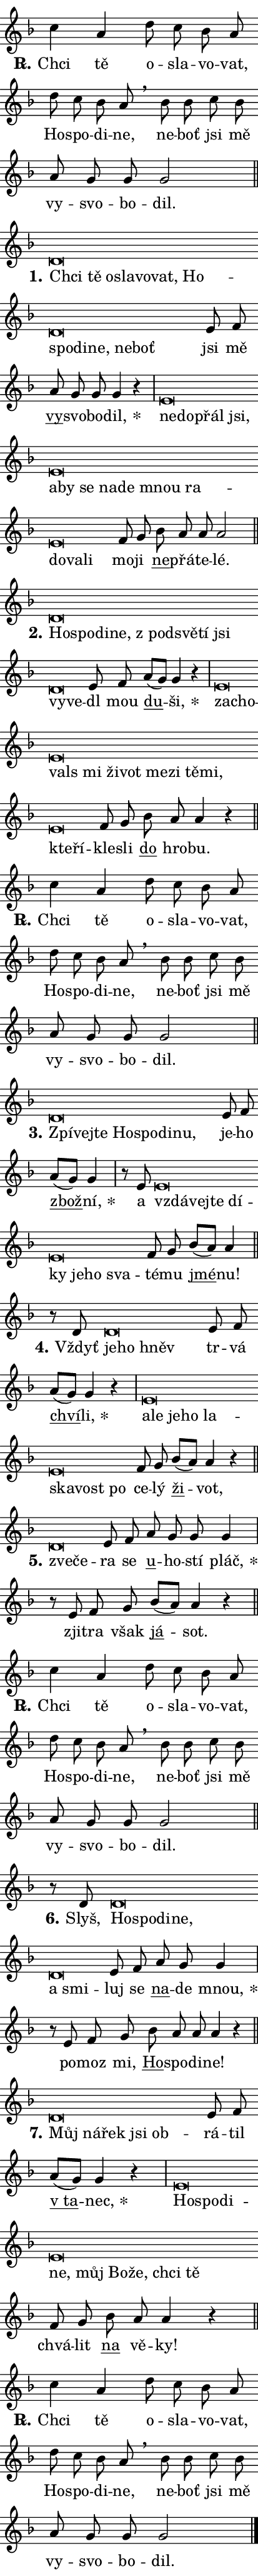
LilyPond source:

\version "2.24.0"
\header { tagline = "" }
\paper {
  indent = 0\cm
  top-margin = 0\cm
  right-margin = 0\cm
  bottom-margin = 0\cm
  left-margin = 0\cm
  paper-width = 7\cm
  page-breaking = #ly:one-page-breaking
  system-system-spacing.basic-distance = #11
  score-system-spacing.basic-distance = #11
  ragged-last = ##f
}


%% Author: Thomas Morley
%% https://lists.gnu.org/archive/html/lilypond-user/2020-05/msg00002.html
#(define (line-position grob)
"Returns position of @var[grob} in current system:
   @code{'start}, if at first time-step
   @code{'end}, if at last time-step
   @code{'middle} otherwise
"
  (let* ((col (ly:item-get-column grob))
         (ln (ly:grob-object col 'left-neighbor))
         (rn (ly:grob-object col 'right-neighbor))
         (col-to-check-left (if (ly:grob? ln) ln col))
         (col-to-check-right (if (ly:grob? rn) rn col))
         (break-dir-left
           (and
             (ly:grob-property col-to-check-left 'non-musical #f)
             (ly:item-break-dir col-to-check-left)))
         (break-dir-right
           (and
             (ly:grob-property col-to-check-right 'non-musical #f)
             (ly:item-break-dir col-to-check-right))))
        (cond ((eqv? 1 break-dir-left) 'start)
              ((eqv? -1 break-dir-right) 'end)
              (else 'middle))))

#(define (tranparent-at-line-position vctor)
  (lambda (grob)
  "Relying on @code{line-position} select the relevant enry from @var{vctor}.
Used to determine transparency,"
    (case (line-position grob)
      ((end) (not (vector-ref vctor 0)))
      ((middle) (not (vector-ref vctor 1)))
      ((start) (not (vector-ref vctor 2))))))

noteHeadBreakVisibility =
#(define-music-function (break-visibility)(vector?)
"Makes @code{NoteHead}s transparent relying on @var{break-visibility}"
#{
  \override NoteHead.transparent =
    #(tranparent-at-line-position break-visibility)
#})

#(define delete-ledgers-for-transparent-note-heads
  (lambda (grob)
    "Reads whether a @code{NoteHead} is transparent.
If so this @code{NoteHead} is removed from @code{'note-heads} from
@var{grob}, which is supposed to be @code{LedgerLineSpanner}.
As a result ledgers are not printed for this @code{NoteHead}"
    (let* ((nhds-array (ly:grob-object grob 'note-heads))
           (nhds-list
             (if (ly:grob-array? nhds-array)
                 (ly:grob-array->list nhds-array)
                 '()))
           ;; Relies on the transparent-property being done before
           ;; Staff.LedgerLineSpanner.after-line-breaking is executed.
           ;; This is fragile ...
           (to-keep
             (remove
               (lambda (nhd)
                 (ly:grob-property nhd 'transparent #f))
               nhds-list)))
      ;; TODO find a better method to iterate over grob-arrays, similiar
      ;; to filter/remove etc for lists
      ;; For now rebuilt from scratch
      (set! (ly:grob-object grob 'note-heads)  '())
      (for-each
        (lambda (nhd)
          (ly:pointer-group-interface::add-grob grob 'note-heads nhd))
        to-keep))))

hideNotes = {
  \noteHeadBreakVisibility #begin-of-line-visible
}
unHideNotes = {
  \noteHeadBreakVisibility #all-visible
}

% work-around for resetting accidentals
% https://lilypond.org/doc/v2.23/Documentation/notation/displaying-rhythms#unmetered-music
cadenzaMeasure = {
  \cadenzaOff
  \partial 1024 s1024
  \cadenzaOn
}

#(define-markup-command (accent layout props text) (markup?)
  "Underline accented syllable"
  (interpret-markup layout props
    #{\markup \override #'(offset . 4.3) \underline { #text }#}))

responsum = \markup \concat {
  "R" \hspace #-1.05 \path #0.1 #'((moveto 0 0.07) (lineto 0.9 0.8)) \hspace #0.05 "."
}

\layout {
    \context {
        \Staff
        \remove "Time_signature_engraver"
        \override LedgerLineSpanner.after-line-breaking = #delete-ledgers-for-transparent-note-heads
    }
    \context {
        \Voice {
            \override NoteHead.output-attributes = #'((class . "notehead"))
            \override Hairpin.height = #0.55
        }
    }
    \context {
        \Lyrics {
            \override StanzaNumber.output-attributes = #'((class . "stanzanumber"))
            \override LyricSpace.minimum-distance = #0.9
            \override LyricText.font-name = #"TeX Gyre Schola"
            \override LyricText.font-size = 1
            \override StanzaNumber.font-name = #"TeX Gyre Schola Bold"
            \override StanzaNumber.font-size = 1
        }
    }
}

% magnetic-lyrics.ily
%
%   written by
%     Jean Abou Samra <jean@abou-samra.fr>
%     Werner Lemberg <wl@gnu.org>
%
%   adapted by
%     Jiri Hon <jiri.hon@gmail.com>
%
% Version 2022-Apr-15

% https://www.mail-archive.com/lilypond-user@gnu.org/msg149350.html

#(define (Left_hyphen_pointer_engraver context)
   "Collect syllable-hyphen-syllable occurrences in lyrics and store
them in properties.  This engraver only looks to the left.  For
example, if the lyrics input is @code{foo -- bar}, it does the
following.

@itemize @bullet
@item
Set the @code{text} property of the @code{LyricHyphen} grob between
@q{foo} and @q{bar} to @code{foo}.

@item
Set the @code{left-hyphen} property of the @code{LyricText} grob with
text @q{foo} to the @code{LyricHyphen} grob between @q{foo} and
@q{bar}.
@end itemize

Use this auxiliary engraver in combination with the
@code{lyric-@/text::@/apply-@/magnetic-@/offset!} hook."
   (let ((hyphen #f)
         (text #f))
     (make-engraver
      (acknowledgers
       ((lyric-syllable-interface engraver grob source-engraver)
        (set! text grob)))
      (end-acknowledgers
       ((lyric-hyphen-interface engraver grob source-engraver)
        ;(when (not (grob::has-interface grob 'lyric-space-interface))
          (set! hyphen grob)));)
      ((stop-translation-timestep engraver)
       (when (and text hyphen)
         (ly:grob-set-object! text 'left-hyphen hyphen))
       (set! text #f)
       (set! hyphen #f)))))

#(define (lyric-text::apply-magnetic-offset! grob)
   "If the space between two syllables is less than the value in
property @code{LyricText@/.details@/.squash-threshold}, move the right
syllable to the left so that it gets concatenated with the left
syllable.

Use this function as a hook for
@code{LyricText@/.after-@/line-@/breaking} if the
@code{Left_@/hyphen_@/pointer_@/engraver} is active."
   (let ((hyphen (ly:grob-object grob 'left-hyphen #f)))
     (when hyphen
       (let ((left-text (ly:spanner-bound hyphen LEFT)))
         (when (grob::has-interface left-text 'lyric-syllable-interface)
           (let* ((common (ly:grob-common-refpoint grob left-text X))
                  (this-x-ext (ly:grob-extent grob common X))
                  (left-x-ext
                   (begin
                     ;; Trigger magnetism for left-text.
                     (ly:grob-property left-text 'after-line-breaking)
                     (ly:grob-extent left-text common X)))
                  ;; `delta` is the gap width between two syllables.
                  (delta (- (interval-start this-x-ext)
                            (interval-end left-x-ext)))
                  (details (ly:grob-property grob 'details))
                  (threshold (assoc-get 'squash-threshold details 0.2)))
             (when (< delta threshold)
               (let* (;; We have to manipulate the input text so that
                      ;; ligatures crossing syllable boundaries are not
                      ;; disabled.  For languages based on the Latin
                      ;; script this is essentially a beautification.
                      ;; However, for non-Western scripts it can be a
                      ;; necessity.
                      (lt (ly:grob-property left-text 'text))
                      (rt (ly:grob-property grob 'text))
                      (is-space (grob::has-interface hyphen 'lyric-space-interface))
                      (space (if is-space " " ""))
                      (space-markup (grob-interpret-markup grob " "))
                      (space-size (interval-length (ly:stencil-extent space-markup X)))
                      (extra-delta (if is-space space-size 0))
                      ;; Append new syllable.
                      (ltrt-space (if (and (string? lt) (string? rt))
                                (string-append lt space rt)
                                (make-concat-markup (list lt space rt))))
                      ;; Right-align `ltrt` to the right side.
                      (ltrt-space-markup (grob-interpret-markup
                               grob
                               (make-translate-markup
                                (cons (interval-length this-x-ext) 0)
                                (make-right-align-markup ltrt-space)))))
                 (begin
                   ;; Don't print `left-text`.
                   (ly:grob-set-property! left-text 'stencil #f)
                   ;; Set text and stencil (which holds all collected
                   ;; syllables so far) and shift it to the left.
                   (ly:grob-set-property! grob 'text ltrt-space)
                   (ly:grob-set-property! grob 'stencil ltrt-space-markup)
                   (ly:grob-translate-axis! grob (- (- delta extra-delta)) X))))))))))


#(define (lyric-hyphen::displace-bounds-first grob)
   ;; Make very sure this callback isn't triggered too early.
   (let ((left (ly:spanner-bound grob LEFT))
         (right (ly:spanner-bound grob RIGHT)))
     (ly:grob-property left 'after-line-breaking)
     (ly:grob-property right 'after-line-breaking)
     (ly:lyric-hyphen::print grob)))

squashThreshold = #0.4

\layout {
  \context {
    \Lyrics
    \consists #Left_hyphen_pointer_engraver
    \override LyricText.after-line-breaking =
      #lyric-text::apply-magnetic-offset!
    \override LyricHyphen.stencil = #lyric-hyphen::displace-bounds-first
    \override LyricText.details.squash-threshold = \squashThreshold
    \override LyricHyphen.minimum-distance = 0
    \override LyricHyphen.minimum-length = \squashThreshold
  }
}

squash = \override LyricText.details.squash-threshold = 9999
unSquash = \override LyricText.details.squash-threshold = \squashThreshold

left = \override LyricText.self-alignment-X = #LEFT
unLeft = \revert LyricText.self-alignment-X

starOffset = #(lambda (grob) 
                (let ((x_offset (ly:self-alignment-interface::aligned-on-x-parent grob)))
                  (if (= x_offset 0) 0 (+ x_offset 1.2))))

star = #(define-music-function (syllable)(string?)
"Append star separator at the end of a syllable"
#{
  \once \override LyricText.X-offset = #starOffset
  \lyricmode { \markup {
    #syllable
    \override #'((font-name . "TeX Gyre Schola Bold")) \hspace #0.2 \lower #0.65 \larger "*"
  } }
#})

starAccent = #(define-music-function (syllable)(string?)
"Append star separator at the end of a syllable and make accent"
#{
  \once \override LyricText.X-offset = #starOffset
  \lyricmode { \markup {
    \accent #syllable
    \override #'((font-name . "TeX Gyre Schola Bold")) \hspace #0.2 \lower #0.65 \larger "*"
  } }
#})

breath = #(define-music-function (syllable)(string?)
"Append breathing indicator at the end of a syllable"
#{
  \lyricmode { \markup { #syllable "+" } }
#})

optionalBreath = #(define-music-function (syllable)(string?)
"Append optional breathing indicator at the end of a syllable"
#{
  \lyricmode { \markup { #syllable "(+)" } }
#})


\score {
    <<
        \new Voice = "melody" { \cadenzaOn \key f \major \relative { c''4 a d8 c bes a \bar "" d c bes a \breathe \bar "" bes bes c bes \bar "" a g g g2 \cadenzaMeasure \bar "||" \break } }
        \new Lyrics \lyricsto "melody" { \lyricmode { \set stanza = \responsum
Chci tě o -- sla -- vo -- vat, Ho -- spo -- di -- ne, ne -- boť jsi mě vy -- svo -- bo -- dil. } }
    >>
    \layout {}
}

\score {
    <<
        \new Voice = "melody" { \cadenzaOn \key f \major \relative { d'\breve*1/16 \hideNotes \breve*1/16 \bar "" \breve*1/16 \bar "" \breve*1/16 \bar "" \breve*1/16 \bar "" \breve*1/16 \bar "" \breve*1/16 \bar "" \breve*1/16 \bar "" \breve*1/16 \bar "" \breve*1/16 \bar "" \breve*1/16 \breve*1/16 \bar "" \unHideNotes e8 f \bar "" a g g g4 r \cadenzaMeasure \bar "|" e\breve*1/16 \hideNotes \breve*1/16 \bar "" \breve*1/16 \bar "" \breve*1/16 \bar "" \breve*1/16 \bar "" \breve*1/16 \bar "" \breve*1/16 \bar "" \breve*1/16 \bar "" \breve*1/16 \bar "" \breve*1/16 \bar "" \breve*1/16 \bar "" \breve*1/16 \bar "" \breve*1/16 \breve*1/16 \bar "" \unHideNotes f8 g \bar "" bes a a a2 \cadenzaMeasure \bar "||" \break } }
        \new Lyrics \lyricsto "melody" { \lyricmode { \set stanza = "1."
\left Chci \squash tě o -- sla -- vo -- vat, Ho -- spo -- di -- ne, ne -- boť \unLeft \unSquash jsi mě \markup \accent vy -- svo -- bo -- \star dil, \left ne -- \squash do -- přál jsi, a -- by se na -- de mnou ra -- do -- va -- li \unLeft \unSquash mo -- ji \markup \accent ne -- přá -- te -- lé. } }
    >>
    \layout {}
}

\score {
    <<
        \new Voice = "melody" { \cadenzaOn \key f \major \relative { d'\breve*1/16 \hideNotes \breve*1/16 \bar "" \breve*1/16 \bar "" \breve*1/16 \bar "" \breve*1/16 \bar "" \breve*1/16 \bar "" \breve*1/16 \bar "" \breve*1/16 \bar "" \breve*1/16 \breve*1/16 \bar "" \unHideNotes e8 f \bar "" a[( g)] g4 r \cadenzaMeasure \bar "|" e\breve*1/16 \hideNotes \breve*1/16 \bar "" \breve*1/16 \bar "" \breve*1/16 \bar "" \breve*1/16 \bar "" \breve*1/16 \bar "" \breve*1/16 \bar "" \breve*1/16 \bar "" \breve*1/16 \bar "" \breve*1/16 \bar "" \breve*1/16 \breve*1/16 \bar "" \unHideNotes f8 g \bar "" bes a a4 r \cadenzaMeasure \bar "||" \break } }
        \new Lyrics \lyricsto "melody" { \lyricmode { \set stanza = "2."
\left Ho -- \squash spo -- di -- ne, "z pod" -- svě -- tí jsi vy -- ve -- \unLeft \unSquash dl mou \markup \accent du -- \star ši, \left za -- \squash cho -- vals mi ži -- vot me -- zi tě -- mi, kte -- ří -- \unLeft \unSquash kle -- sli \markup \accent do hro -- bu. } }
    >>
    \layout {}
}

\score {
    <<
        \new Voice = "melody" { \cadenzaOn \key f \major \relative { c''4 a d8 c bes a \bar "" d c bes a \breathe \bar "" bes bes c bes \bar "" a g g g2 \cadenzaMeasure \bar "||" \break } }
        \new Lyrics \lyricsto "melody" { \lyricmode { \set stanza = \responsum
Chci tě o -- sla -- vo -- vat, Ho -- spo -- di -- ne, ne -- boť jsi mě vy -- svo -- bo -- dil. } }
    >>
    \layout {}
}

\score {
    <<
        \new Voice = "melody" { \cadenzaOn \key f \major \relative { d'\breve*1/16 \hideNotes \breve*1/16 \bar "" \breve*1/16 \bar "" \breve*1/16 \bar "" \breve*1/16 \bar "" \breve*1/16 \breve*1/16 \bar "" \unHideNotes e8 f \bar "" a[( g)] g4 \cadenzaMeasure \bar "|" r8 e e\breve*1/16 \hideNotes \breve*1/16 \bar "" \breve*1/16 \bar "" \breve*1/16 \bar "" \breve*1/16 \bar "" \breve*1/16 \bar "" \breve*1/16 \breve*1/16 \bar "" \unHideNotes f8 g \bar "" bes[( a)] a4 \cadenzaMeasure \bar "||" \break } }
        \new Lyrics \lyricsto "melody" { \lyricmode { \set stanza = "3."
\left Zpí -- \squash vej -- te Ho -- spo -- di -- nu, \unLeft \unSquash je -- ho \markup \accent zbož -- \star ní, a \left vzdá -- \squash vej -- te dí -- ky je -- ho sva -- \unLeft \unSquash té -- mu \markup \accent jmé -- nu! } }
    >>
    \layout {}
}

\score {
    <<
        \new Voice = "melody" { \cadenzaOn \key f \major \relative { r8 d' d\breve*1/16 \hideNotes \breve*1/16 \breve*1/16 \bar "" \unHideNotes e8 f \bar "" a[( g)] g4 r \cadenzaMeasure \bar "|" e\breve*1/16 \hideNotes \breve*1/16 \bar "" \breve*1/16 \bar "" \breve*1/16 \bar "" \breve*1/16 \bar "" \breve*1/16 \bar "" \breve*1/16 \breve*1/16 \bar "" \unHideNotes f8 g \bar "" bes[( a)] a4 r \cadenzaMeasure \bar "||" \break } }
        \new Lyrics \lyricsto "melody" { \lyricmode { \set stanza = "4."
Vždyť \left je -- \squash ho hněv \unLeft \unSquash tr -- vá \markup \accent chví -- \star li, \left a -- \squash le je -- ho la -- ska -- vost po \unLeft \unSquash ce -- lý \markup \accent ži -- vot, } }
    >>
    \layout {}
}

\score {
    <<
        \new Voice = "melody" { \cadenzaOn \key f \major \relative { d'\breve*1/16 \hideNotes \breve*1/16 \bar "" \unHideNotes e8 f \bar "" a g g g4 \cadenzaMeasure \bar "|" r8 e f g \bar "" bes[( a)] a4 r \cadenzaMeasure \bar "||" \break } }
        \new Lyrics \lyricsto "melody" { \lyricmode { \set stanza = "5."
\left zve -- \squash če -- \unLeft \unSquash ra se \markup \accent u -- ho -- stí \star pláč, zji -- tra však \markup \accent já -- sot. } }
    >>
    \layout {}
}

\score {
    <<
        \new Voice = "melody" { \cadenzaOn \key f \major \relative { c''4 a d8 c bes a \bar "" d c bes a \breathe \bar "" bes bes c bes \bar "" a g g g2 \cadenzaMeasure \bar "||" \break } }
        \new Lyrics \lyricsto "melody" { \lyricmode { \set stanza = \responsum
Chci tě o -- sla -- vo -- vat, Ho -- spo -- di -- ne, ne -- boť jsi mě vy -- svo -- bo -- dil. } }
    >>
    \layout {}
}

\score {
    <<
        \new Voice = "melody" { \cadenzaOn \key f \major \relative { r8 d' d\breve*1/16 \hideNotes \breve*1/16 \bar "" \breve*1/16 \bar "" \breve*1/16 \bar "" \breve*1/16 \breve*1/16 \bar "" \unHideNotes e8 f \bar "" a g g4 \cadenzaMeasure \bar "|" r8 e8 f8 g \bar "" bes a a a4 r \cadenzaMeasure \bar "||" \break } }
        \new Lyrics \lyricsto "melody" { \lyricmode { \set stanza = "6."
Slyš, \left Ho -- \squash spo -- di -- ne, a smi -- \unLeft \unSquash luj se \markup \accent na -- de \star mnou, po -- moz mi, \markup \accent Ho -- spo -- di -- ne! } }
    >>
    \layout {}
}

\score {
    <<
        \new Voice = "melody" { \cadenzaOn \key f \major \relative { d'\breve*1/16 \hideNotes \breve*1/16 \bar "" \breve*1/16 \bar "" \breve*1/16 \breve*1/16 \bar "" \unHideNotes e8 f \bar "" a[( g)] g4 r \cadenzaMeasure \bar "|" e\breve*1/16 \hideNotes \breve*1/16 \bar "" \breve*1/16 \bar "" \breve*1/16 \bar "" \breve*1/16 \bar "" \breve*1/16 \bar "" \breve*1/16 \bar "" \breve*1/16 \breve*1/16 \bar "" \unHideNotes f8 g \bar "" bes a a4 r \cadenzaMeasure \bar "||" \break } }
        \new Lyrics \lyricsto "melody" { \lyricmode { \set stanza = "7."
\left Můj \squash ná -- řek jsi ob -- \unLeft \unSquash rá -- til \markup \accent "v ta" -- \star nec, \left Ho -- \squash spo -- di -- ne, můj Bo -- že, chci tě \unLeft \unSquash chvá -- lit \markup \accent na vě -- ky! } }
    >>
    \layout {}
}

\score {
    <<
        \new Voice = "melody" { \cadenzaOn \key f \major \relative { c''4 a d8 c bes a \bar "" d c bes a \breathe \bar "" bes bes c bes \bar "" a g g g2 \cadenzaMeasure \bar "||" \break } \bar "|." }
        \new Lyrics \lyricsto "melody" { \lyricmode { \set stanza = \responsum
Chci tě o -- sla -- vo -- vat, Ho -- spo -- di -- ne, ne -- boť jsi mě vy -- svo -- bo -- dil. } }
    >>
    \layout {}
}
